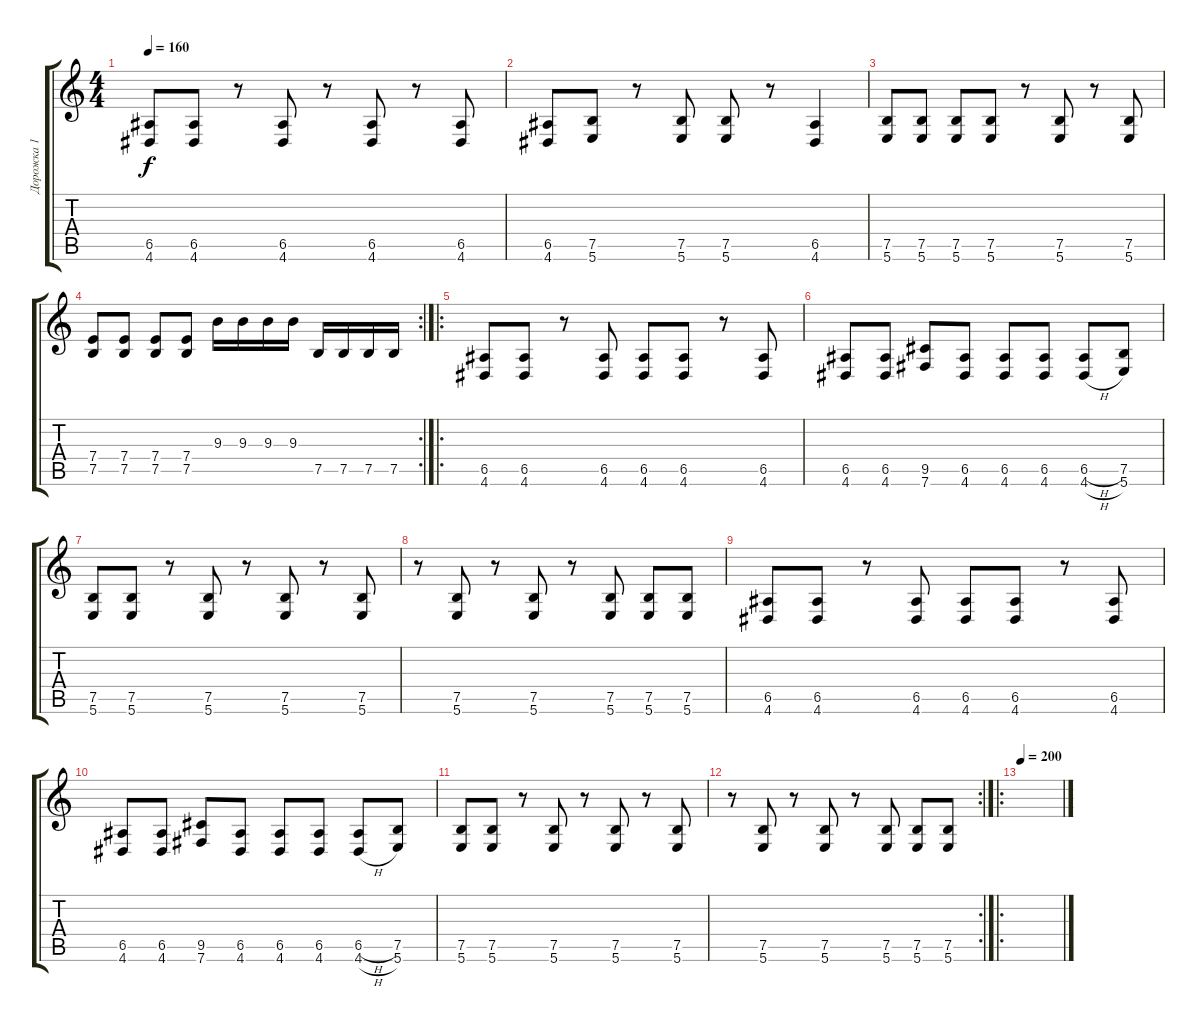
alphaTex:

\track ("Дорожка 1" "Дорожка 1") {instrument distortionguitar}
\staff {score tabs}
\tuning (B3 Gb3 D3 A2 E2 B1) {hide}
\ts (4 4)
\tempo 160
\clef g2
\ks c
(6.5 4.6).8{dy f} (6.5 4.6).8 r.8 (6.5 4.6).8 r.8 (6.5 4.6).8 r.8 (6.5 4.6).8 |
(6.5 4.6).8 (7.5 5.6).8 r.8 (7.5 5.6).8 (7.5 5.6).8 r.8 (6.5 4.6).4 |
(7.5 5.6).8 (7.5 5.6).8 (7.5 5.6).8 (7.5 5.6).8 r.8 (7.5 5.6).8 r.8 (7.5 5.6).8 |
\rc 2
(7.4 7.5).8 (7.4 7.5).8 (7.4 7.5).8 (7.4 7.5).8 9.3.16 9.3.16 9.3.16 9.3.16 7.5.16 7.5.16 7.5.16 7.5.16 |
\ro
(6.5 4.6).8 (6.5 4.6).8 r.8 (6.5 4.6).8 (6.5 4.6).8 (6.5 4.6).8 r.8 (6.5 4.6).8 |
(6.5 4.6).8 (6.5 4.6).8 (9.5 7.6).8 (6.5 4.6).8 (6.5 4.6).8 (6.5 4.6).8 (6.5{h} 4.6{h}).8 (7.5 5.6).8 |
(7.5 5.6).8 (7.5 5.6).8 r.8 (7.5 5.6).8 r.8 (7.5 5.6).8 r.8 (7.5 5.6).8 |
r.8 (7.5 5.6).8 r.8 (7.5 5.6).8 r.8 (7.5 5.6).8 (7.5 5.6).8 (7.5 5.6).8 |
(6.5 4.6).8 (6.5 4.6).8 r.8 (6.5 4.6).8 (6.5 4.6).8 (6.5 4.6).8 r.8 (6.5 4.6).8 |
(6.5 4.6).8 (6.5 4.6).8 (9.5 7.6).8 (6.5 4.6).8 (6.5 4.6).8 (6.5 4.6).8 (6.5{h} 4.6{h}).8 (7.5 5.6).8 |
(7.5 5.6).8 (7.5 5.6).8 r.8 (7.5 5.6).8 r.8 (7.5 5.6).8 r.8 (7.5 5.6).8 |
\rc 2
r.8 (7.5 5.6).8 r.8 (7.5 5.6).8 r.8 (7.5 5.6).8 (7.5 5.6).8 (7.5 5.6).8 |
\ro
\tempo 200
